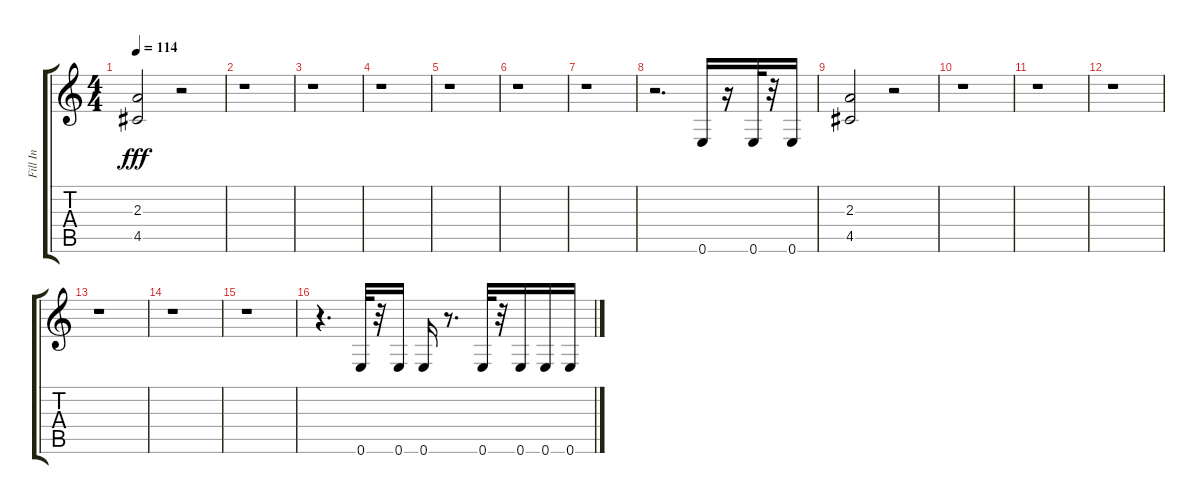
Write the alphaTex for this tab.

\track ("Fill In" "Fill In") {instrument acousticguitarnylon}
\staff {score tabs}
\tuning (E4 B3 G3 D3 A2 E2) {hide}
\ts (4 4)
\tempo 114
\clef g2
\ks c
(2.3 4.5).2{dy fff} r.2 |
r.1 |
r.1 |
r.1 |
r.1 |
r.1 |
r.1 |
r.2{d} 0.6.16 r.16 0.6.32 r.32 0.6.16 |
(2.3 4.5).2 r.2 |
r.1 |
r.1 |
r.1 |
r.1 |
r.1 |
r.1 |
r.4{d} 0.6.32 r.32 0.6.16 0.6.16 r.8{d} 0.6.32 r.32 0.6.16 0.6.16 0.6.16
